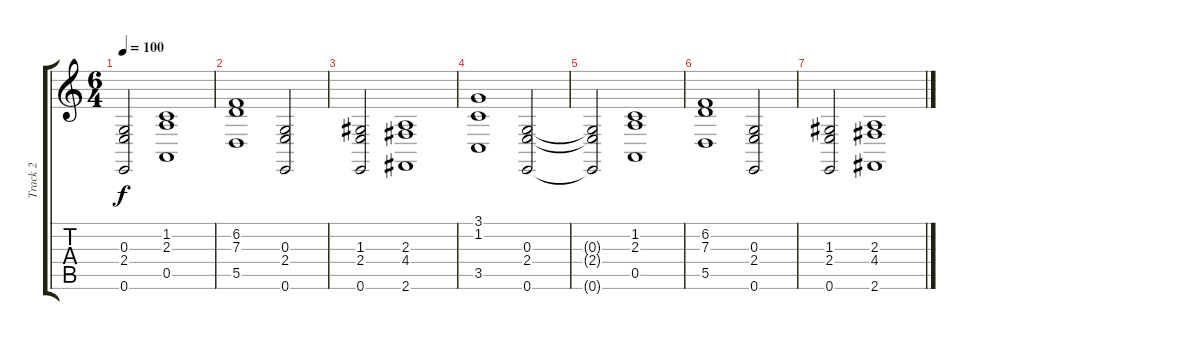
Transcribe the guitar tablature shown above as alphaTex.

\track ("Track 2" "Track 2") {instrument electricgrandpiano}
\staff {score tabs}
\tuning (E4 B3 G3 D3 A2 E2) {hide}
\ts (6 4)
\tempo 100
\clef g2
\ks c
(0.3{t} 2.4{t} 0.6{t}).2{dy f} (1.2 2.3 0.5).1 |
(6.2 7.3 5.5).1 (0.3 2.4 0.6).2 |
(1.3 2.4 0.6).2 (2.3 4.4 2.6).1 |
(3.1 1.2 3.5).1 (0.3 2.4 0.6).2 |
(0.3{t} 2.4{t} 0.6{t}).2 (1.2 2.3 0.5).1 |
(6.2 7.3 5.5).1 (0.3 2.4 0.6).2 |
(1.3 2.4 0.6).2 (2.3 4.4 2.6).1
